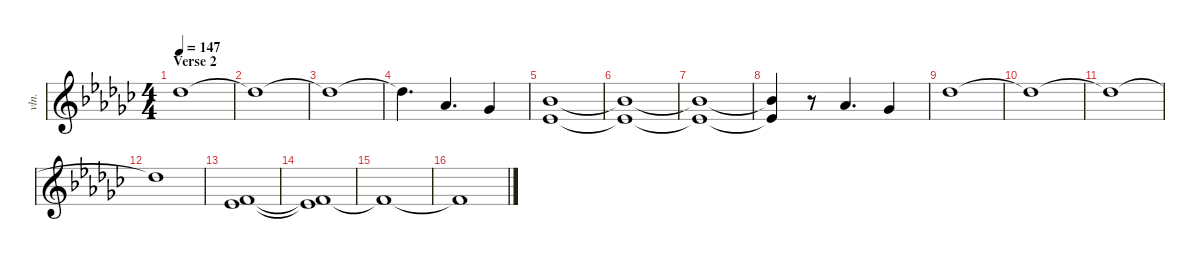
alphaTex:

\defaultSystemsLayout 8
\hideDynamics
\bracketExtendMode nobrackets
\otherSystemsTrackNameOrientation horizontal
\track ("Keyboards 1-show" "vln.") {defaultSystemsLayout 4 instrument stringensemble1}
\staff {score}
\tuning (Eb4 Bb3 Gb3 Db3 Ab2 Eb2)
\ts (4 4)
\section ("" "Verse 2")
\tempo 147
\clef g2
\ks ebminor
10.1{acc b}.1{dy mf beam Down} |
10.1{t acc b}.1{beam Down} |
10.1{t acc b}.1{beam Down} |
10.1{t acc b}.4{d beam Down} 5.1{acc b}.4{d beam Up} 3.1{acc b}.4{beam Up} |
(7.1{acc b} 5.2{acc b}).1{beam Up} |
(7.1{t acc b} 5.2{t acc b}).1{beam Up} |
(7.1{t acc b} 5.2{t acc b}).1{beam Up} |
(7.1{t acc b} 5.2{t acc b}).4{beam Up} r.8{beam Up} 5.1{acc b}.4{d beam Up} 3.1{acc b}.4{beam Up} |
10.1{acc b}.1{beam Down} |
10.1{t acc b}.1{beam Down} |
10.1{t acc b}.1{beam Down} |
10.1{t acc b}.1{beam Down} |
(0.1{acc b} 7.2{acc forcenatural}).1{beam Up} |
(0.1{t acc b} 7.2{t acc forcenatural}).1{beam Up} |
7.2{t acc forcenatural}.1{beam Up} |
7.2{t acc forcenatural}.1{beam Up}
